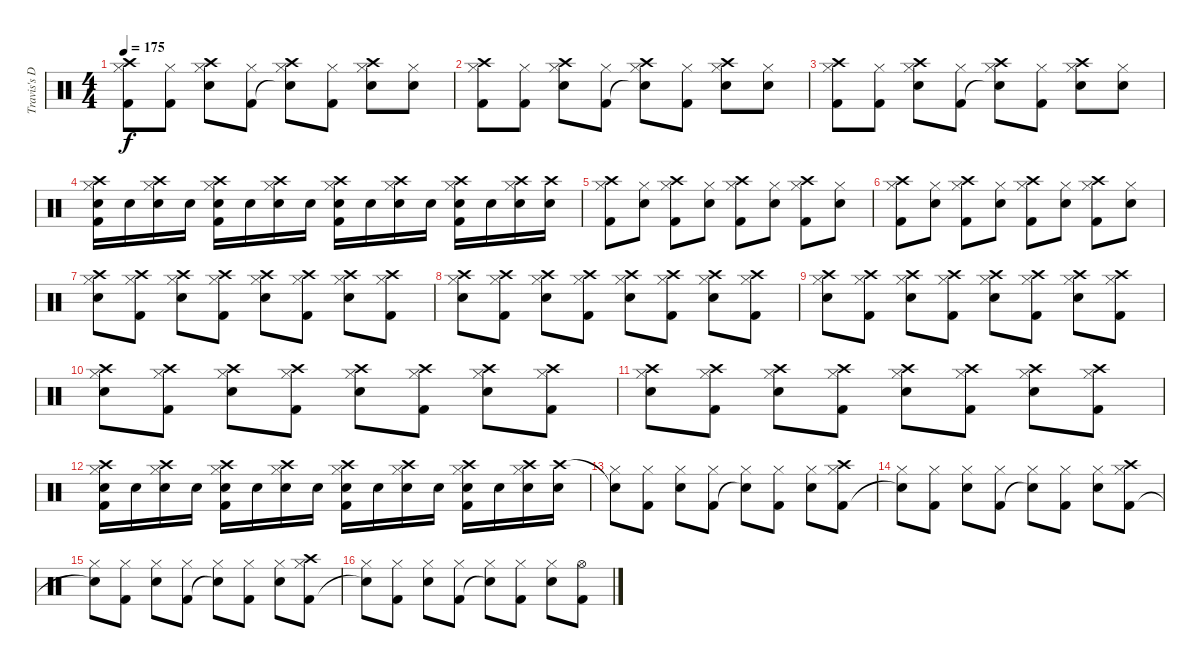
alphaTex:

\track ("Travis's Drums" "Travis's D") {instrument percussion}
\staff {score}
\articulation defaults
\ts (4 4)
\tempo 175
\clef neutral
\ks c
("Hi-Hat (closed)" "Kick (hit) 2" "Crash high (hit)").8{dy f} ("Hi-Hat (closed)" "Kick (hit) 2").8 ("Hi-Hat (closed)" "Electric Snare (hit)" "Crash high (hit)").8 ("Hi-Hat (closed)" "Kick (hit) 2").8 ("Hi-Hat (closed)" "Snare (hit)"{t} "Crash high (hit)").8 ("Hi-Hat (closed)" "Kick (hit) 2").8 ("Hi-Hat (closed)" "Electric Snare (hit)" "Crash high (hit)").8 ("Hi-Hat (closed)" "Electric Snare (hit)").8 |
("Hi-Hat (closed)" "Kick (hit) 2" "Crash high (hit)").8 ("Hi-Hat (closed)" "Kick (hit) 2").8 ("Hi-Hat (closed)" "Electric Snare (hit)" "Crash high (hit)").8 ("Hi-Hat (closed)" "Kick (hit) 2").8 ("Hi-Hat (closed)" "Snare (hit)"{t} "Crash high (hit)").8 ("Hi-Hat (closed)" "Kick (hit) 2").8 ("Hi-Hat (closed)" "Electric Snare (hit)" "Crash high (hit)").8 ("Hi-Hat (closed)" "Electric Snare (hit)").8 |
("Hi-Hat (closed)" "Kick (hit) 2" "Crash high (hit)").8 ("Hi-Hat (closed)" "Kick (hit) 2").8 ("Hi-Hat (closed)" "Electric Snare (hit)" "Crash high (hit)").8 ("Hi-Hat (closed)" "Kick (hit) 2").8 ("Hi-Hat (closed)" "Snare (hit)"{t} "Crash high (hit)").8 ("Hi-Hat (closed)" "Kick (hit) 2").8 ("Hi-Hat (closed)" "Electric Snare (hit)" "Crash high (hit)").8 ("Hi-Hat (closed)" "Electric Snare (hit)").8 |
("Hi-Hat (closed)" "Electric Snare (hit)" "Kick (hit) 2" "Crash high (hit)").16 "Electric Snare (hit)".16 ("Hi-Hat (closed)" "Electric Snare (hit)" "Crash high (hit)").16 "Electric Snare (hit)".16 ("Hi-Hat (closed)" "Electric Snare (hit)" "Kick (hit) 2" "Crash high (hit)").16 "Electric Snare (hit)".16 ("Hi-Hat (closed)" "Electric Snare (hit)" "Crash high (hit)").16 "Electric Snare (hit)".16 ("Hi-Hat (closed)" "Electric Snare (hit)" "Kick (hit) 2" "Crash high (hit)").16 "Electric Snare (hit)".16 ("Hi-Hat (closed)" "Electric Snare (hit)" "Crash high (hit)").16 "Electric Snare (hit)".16 ("Hi-Hat (closed)" "Electric Snare (hit)" "Kick (hit) 2" "Crash high (hit)").16 "Electric Snare (hit)".16 ("Hi-Hat (closed)" "Electric Snare (hit)" "Crash high (hit)").16 ("Electric Snare (hit)" "Crash high (hit)").16 |
("Hi-Hat (closed)" "Kick (hit) 2" "Crash high (hit)").8 ("Hi-Hat (closed)" "Electric Snare (hit)").8 ("Hi-Hat (closed)" "Kick (hit) 2" "Crash high (hit)").8 ("Hi-Hat (closed)" "Electric Snare (hit)").8 ("Hi-Hat (closed)" "Kick (hit) 2" "Crash high (hit)").8 ("Hi-Hat (closed)" "Electric Snare (hit)").8 ("Hi-Hat (closed)" "Kick (hit) 2" "Crash high (hit)").8 ("Hi-Hat (closed)" "Electric Snare (hit)").8 |
("Hi-Hat (closed)" "Kick (hit) 2" "Crash high (hit)").8 ("Hi-Hat (closed)" "Electric Snare (hit)").8 ("Hi-Hat (closed)" "Kick (hit) 2" "Crash high (hit)").8 ("Hi-Hat (closed)" "Electric Snare (hit)").8 ("Hi-Hat (closed)" "Kick (hit) 2" "Crash high (hit)").8 ("Hi-Hat (closed)" "Electric Snare (hit)").8 ("Hi-Hat (closed)" "Kick (hit) 2" "Crash high (hit)").8 ("Hi-Hat (closed)" "Electric Snare (hit)").8 |
("Hi-Hat (closed)" "Electric Snare (hit)" "Crash high (hit)").8 ("Hi-Hat (closed)" "Kick (hit) 2" "Crash high (hit)").8 ("Hi-Hat (closed)" "Electric Snare (hit)" "Crash high (hit)").8 ("Hi-Hat (closed)" "Kick (hit) 2" "Crash high (hit)").8 ("Hi-Hat (closed)" "Electric Snare (hit)" "Crash high (hit)").8 ("Hi-Hat (closed)" "Kick (hit) 2" "Crash high (hit)").8 ("Hi-Hat (closed)" "Electric Snare (hit)" "Crash high (hit)").8 ("Hi-Hat (closed)" "Kick (hit) 2" "Crash high (hit)").8 |
("Hi-Hat (closed)" "Electric Snare (hit)" "Crash high (hit)").8 ("Hi-Hat (closed)" "Kick (hit) 2" "Crash high (hit)").8 ("Hi-Hat (closed)" "Electric Snare (hit)" "Crash high (hit)").8 ("Hi-Hat (closed)" "Kick (hit) 2" "Crash high (hit)").8 ("Hi-Hat (closed)" "Electric Snare (hit)" "Crash high (hit)").8 ("Hi-Hat (closed)" "Kick (hit) 2" "Crash high (hit)").8 ("Hi-Hat (closed)" "Electric Snare (hit)" "Crash high (hit)").8 ("Hi-Hat (closed)" "Kick (hit) 2" "Crash high (hit)").8 |
("Hi-Hat (closed)" "Electric Snare (hit)" "Crash high (hit)").8 ("Hi-Hat (closed)" "Kick (hit) 2" "Crash high (hit)").8 ("Hi-Hat (closed)" "Electric Snare (hit)" "Crash high (hit)").8 ("Hi-Hat (closed)" "Kick (hit) 2" "Crash high (hit)").8 ("Hi-Hat (closed)" "Electric Snare (hit)" "Crash high (hit)").8 ("Hi-Hat (closed)" "Kick (hit) 2" "Crash high (hit)").8 ("Hi-Hat (closed)" "Electric Snare (hit)" "Crash high (hit)").8 ("Hi-Hat (closed)" "Kick (hit) 2" "Crash high (hit)").8 |
("Hi-Hat (closed)" "Electric Snare (hit)" "Crash high (hit)").8 ("Hi-Hat (closed)" "Kick (hit) 2" "Crash high (hit)").8 ("Hi-Hat (closed)" "Electric Snare (hit)" "Crash high (hit)").8 ("Hi-Hat (closed)" "Kick (hit) 2" "Crash high (hit)").8 ("Hi-Hat (closed)" "Electric Snare (hit)" "Crash high (hit)").8 ("Hi-Hat (closed)" "Kick (hit) 2" "Crash high (hit)").8 ("Hi-Hat (closed)" "Electric Snare (hit)" "Crash high (hit)").8 ("Hi-Hat (closed)" "Kick (hit) 2" "Crash high (hit)").8 |
("Hi-Hat (closed)" "Electric Snare (hit)" "Crash high (hit)").8 ("Hi-Hat (closed)" "Kick (hit) 2" "Crash high (hit)").8 ("Hi-Hat (closed)" "Electric Snare (hit)" "Crash high (hit)").8 ("Hi-Hat (closed)" "Kick (hit) 2" "Crash high (hit)").8 ("Hi-Hat (closed)" "Electric Snare (hit)" "Crash high (hit)").8 ("Hi-Hat (closed)" "Kick (hit) 2" "Crash high (hit)").8 ("Hi-Hat (closed)" "Electric Snare (hit)" "Crash high (hit)").8 ("Hi-Hat (closed)" "Kick (hit) 2" "Crash high (hit)").8 |
("Hi-Hat (closed)" "Electric Snare (hit)" "Kick (hit) 2" "Crash high (hit)").16 "Electric Snare (hit)".16 ("Hi-Hat (closed)" "Electric Snare (hit)" "Crash high (hit)").16 "Electric Snare (hit)".16 ("Hi-Hat (closed)" "Electric Snare (hit)" "Kick (hit) 2" "Crash high (hit)").16 "Electric Snare (hit)".16 ("Hi-Hat (closed)" "Electric Snare (hit)" "Crash high (hit)").16 "Electric Snare (hit)".16 ("Hi-Hat (closed)" "Electric Snare (hit)" "Kick (hit) 2" "Crash high (hit)").16 "Electric Snare (hit)".16 ("Hi-Hat (closed)" "Electric Snare (hit)" "Crash high (hit)").16 "Electric Snare (hit)".16 ("Hi-Hat (closed)" "Electric Snare (hit)" "Kick (hit) 2" "Crash high (hit)").16 "Electric Snare (hit)".16 ("Hi-Hat (closed)" "Electric Snare (hit)" "Crash high (hit)").16 ("Electric Snare (hit)" "Crash high (hit)").16 |
("Hi-Hat (closed)" "Snare (hit)"{t}).8 ("Hi-Hat (closed)" "Kick (hit) 2").8 ("Hi-Hat (closed)" "Electric Snare (hit)").8 ("Hi-Hat (closed)" "Kick (hit) 2").8 ("Hi-Hat (closed)" "Snare (hit)"{t}).8 ("Hi-Hat (closed)" "Kick (hit) 2").8 ("Hi-Hat (closed)" "Electric Snare (hit)").8 ("Hi-Hat (closed)" "Kick (hit) 2" "Crash high (hit)").8 |
("Hi-Hat (closed)" "Snare (hit)"{t}).8 ("Hi-Hat (closed)" "Kick (hit) 2").8 ("Hi-Hat (closed)" "Electric Snare (hit)").8 ("Hi-Hat (closed)" "Kick (hit) 2").8 ("Hi-Hat (closed)" "Snare (hit)"{t}).8 ("Hi-Hat (closed)" "Kick (hit) 2").8 ("Hi-Hat (closed)" "Electric Snare (hit)").8 ("Hi-Hat (closed)" "Kick (hit) 2" "Crash high (hit)").8 |
("Hi-Hat (closed)" "Snare (hit)"{t}).8 ("Hi-Hat (closed)" "Kick (hit) 2").8 ("Hi-Hat (closed)" "Electric Snare (hit)").8 ("Hi-Hat (closed)" "Kick (hit) 2").8 ("Hi-Hat (closed)" "Snare (hit)"{t}).8 ("Hi-Hat (closed)" "Kick (hit) 2").8 ("Hi-Hat (closed)" "Electric Snare (hit)").8 ("Hi-Hat (closed)" "Kick (hit) 2" "Crash high (hit)").8 |
("Hi-Hat (closed)" "Snare (hit)"{t}).8 ("Hi-Hat (closed)" "Kick (hit) 2").8 ("Hi-Hat (closed)" "Electric Snare (hit)").8 ("Hi-Hat (closed)" "Kick (hit) 2").8 ("Hi-Hat (closed)" "Snare (hit)"{t}).8 ("Hi-Hat (closed)" "Kick (hit) 2").8 ("Hi-Hat (closed)" "Electric Snare (hit)").8 ("Hi-Hat (open)" "Kick (hit) 2").8
